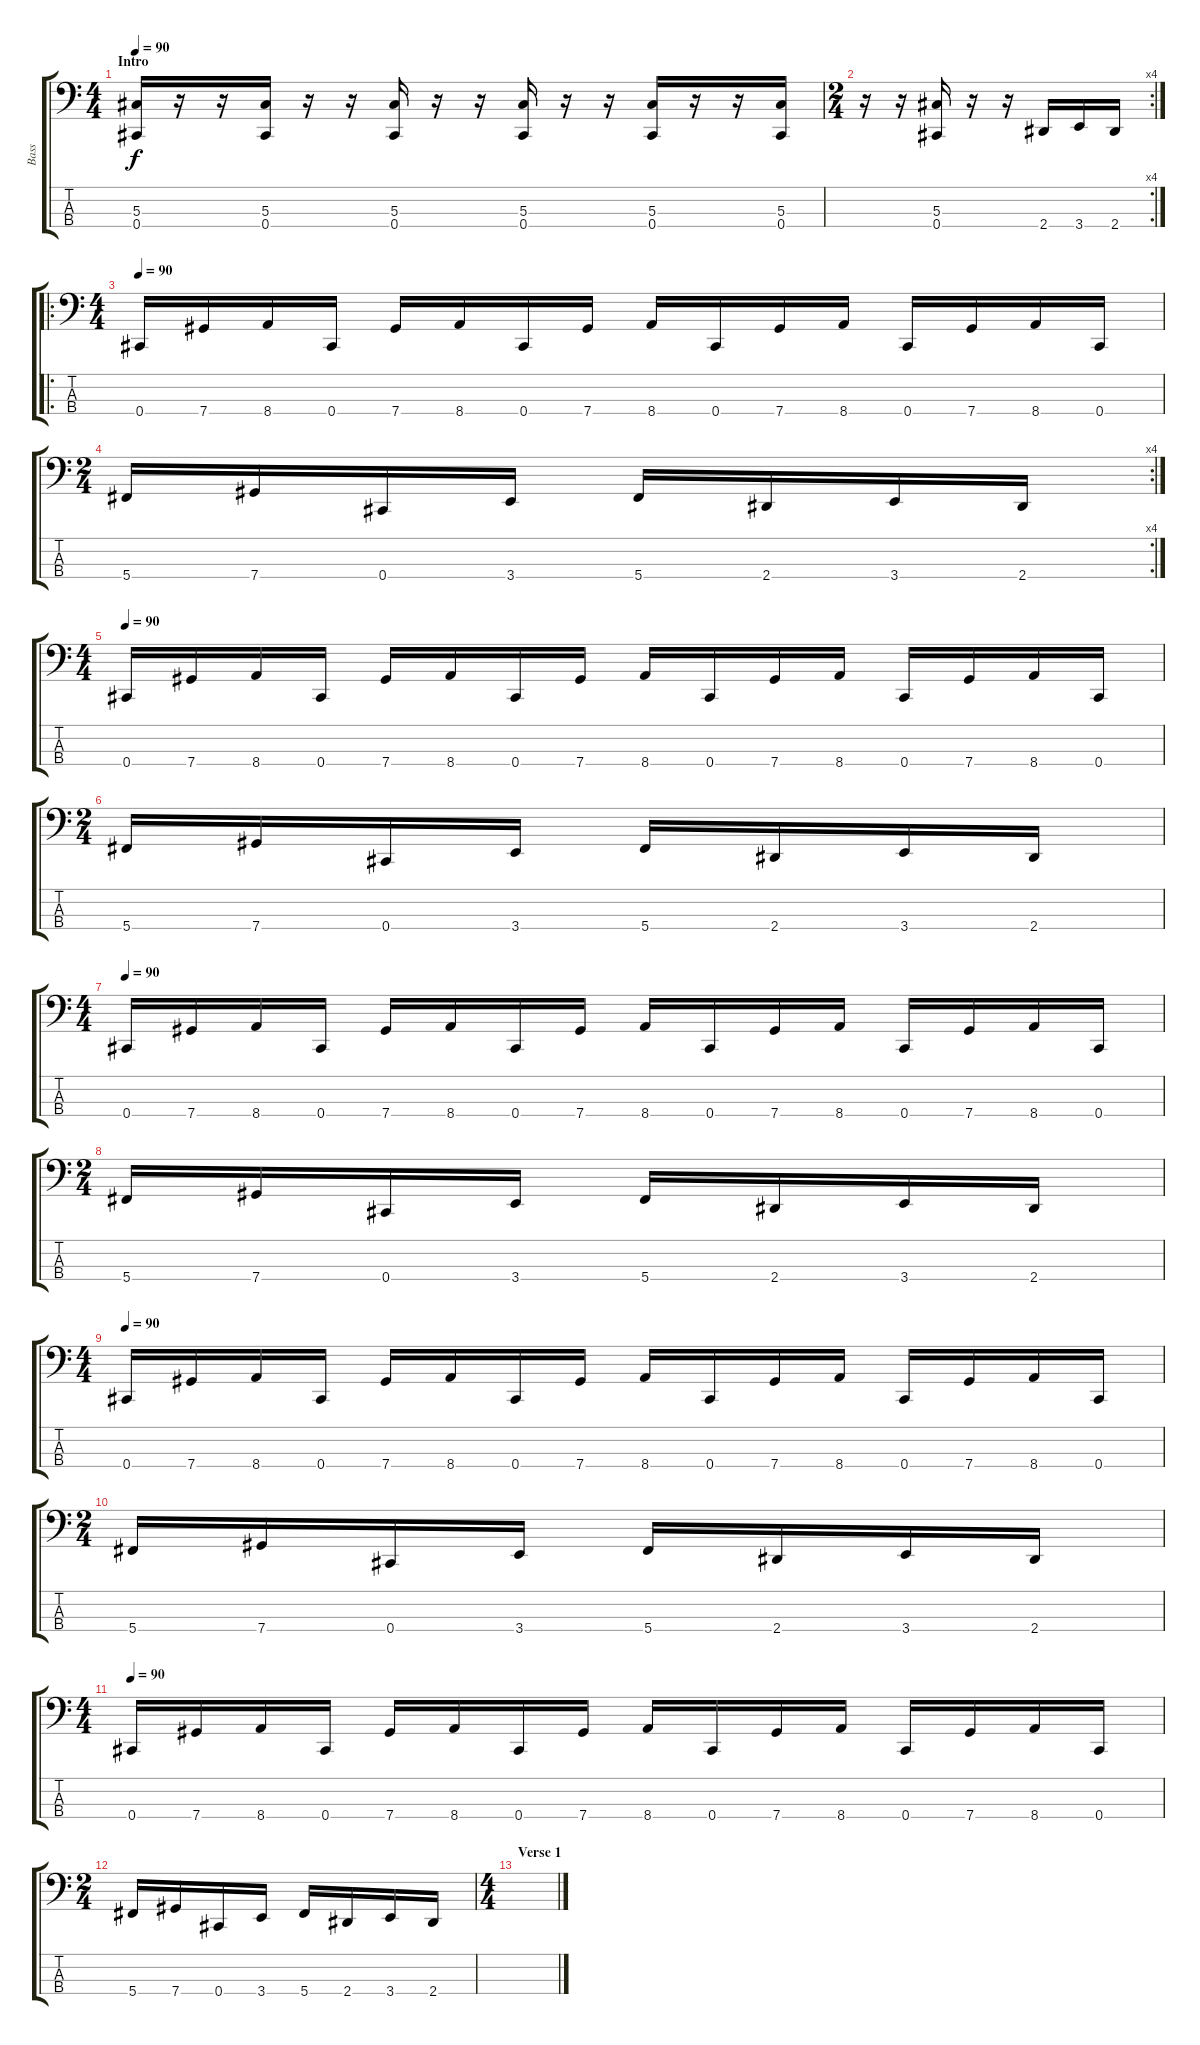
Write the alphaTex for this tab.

\track ("Bass" "Bass") {instrument electricbasspick}
\staff {score tabs}
\tuning (Gb2 Db2 Ab1 Db1) {hide}
\ts (4 4)
\section ("" "Intro")
\tempo 90
\clef f4
\ks c
(5.3 0.4).16{dy f instrument electricbasspick} r.16 r.16 (5.3 0.4).16 r.16 r.16 (5.3 0.4).16 r.16 r.16 (5.3 0.4).16 r.16 r.16 (5.3 0.4).16 r.16 r.16 (5.3 0.4).16 |
\rc 4
\ts (2 4)
r.16 r.16 (5.3 0.4).16 r.16 r.16 2.4.16 3.4.16 2.4.16 |
\ro
\ts (4 4)
\tempo 90
0.4.16 7.4.16 8.4.16 0.4.16 7.4.16 8.4.16 0.4.16 7.4.16 8.4.16 0.4.16 7.4.16 8.4.16 0.4.16 7.4.16 8.4.16 0.4.16 |
\rc 4
\ts (2 4)
5.4.16 7.4.16 0.4.16 3.4.16 5.4.16 2.4.16 3.4.16 2.4.16 |
\ts (4 4)
\tempo 90
0.4.16 7.4.16 8.4.16 0.4.16 7.4.16 8.4.16 0.4.16 7.4.16 8.4.16 0.4.16 7.4.16 8.4.16 0.4.16 7.4.16 8.4.16 0.4.16 |
\ts (2 4)
5.4.16 7.4.16 0.4.16 3.4.16 5.4.16 2.4.16 3.4.16 2.4.16 |
\ts (4 4)
\tempo 90
0.4.16 7.4.16 8.4.16 0.4.16 7.4.16 8.4.16 0.4.16 7.4.16 8.4.16 0.4.16 7.4.16 8.4.16 0.4.16 7.4.16 8.4.16 0.4.16 |
\ts (2 4)
5.4.16 7.4.16 0.4.16 3.4.16 5.4.16 2.4.16 3.4.16 2.4.16 |
\ts (4 4)
\tempo 90
0.4.16 7.4.16 8.4.16 0.4.16 7.4.16 8.4.16 0.4.16 7.4.16 8.4.16 0.4.16 7.4.16 8.4.16 0.4.16 7.4.16 8.4.16 0.4.16 |
\ts (2 4)
5.4.16 7.4.16 0.4.16 3.4.16 5.4.16 2.4.16 3.4.16 2.4.16 |
\ts (4 4)
\tempo 90
0.4.16 7.4.16 8.4.16 0.4.16 7.4.16 8.4.16 0.4.16 7.4.16 8.4.16 0.4.16 7.4.16 8.4.16 0.4.16 7.4.16 8.4.16 0.4.16 |
\ts (2 4)
5.4.16 7.4.16 0.4.16 3.4.16 5.4.16 2.4.16 3.4.16 2.4.16 |
\ts (4 4)
\section ("" "Verse 1")
